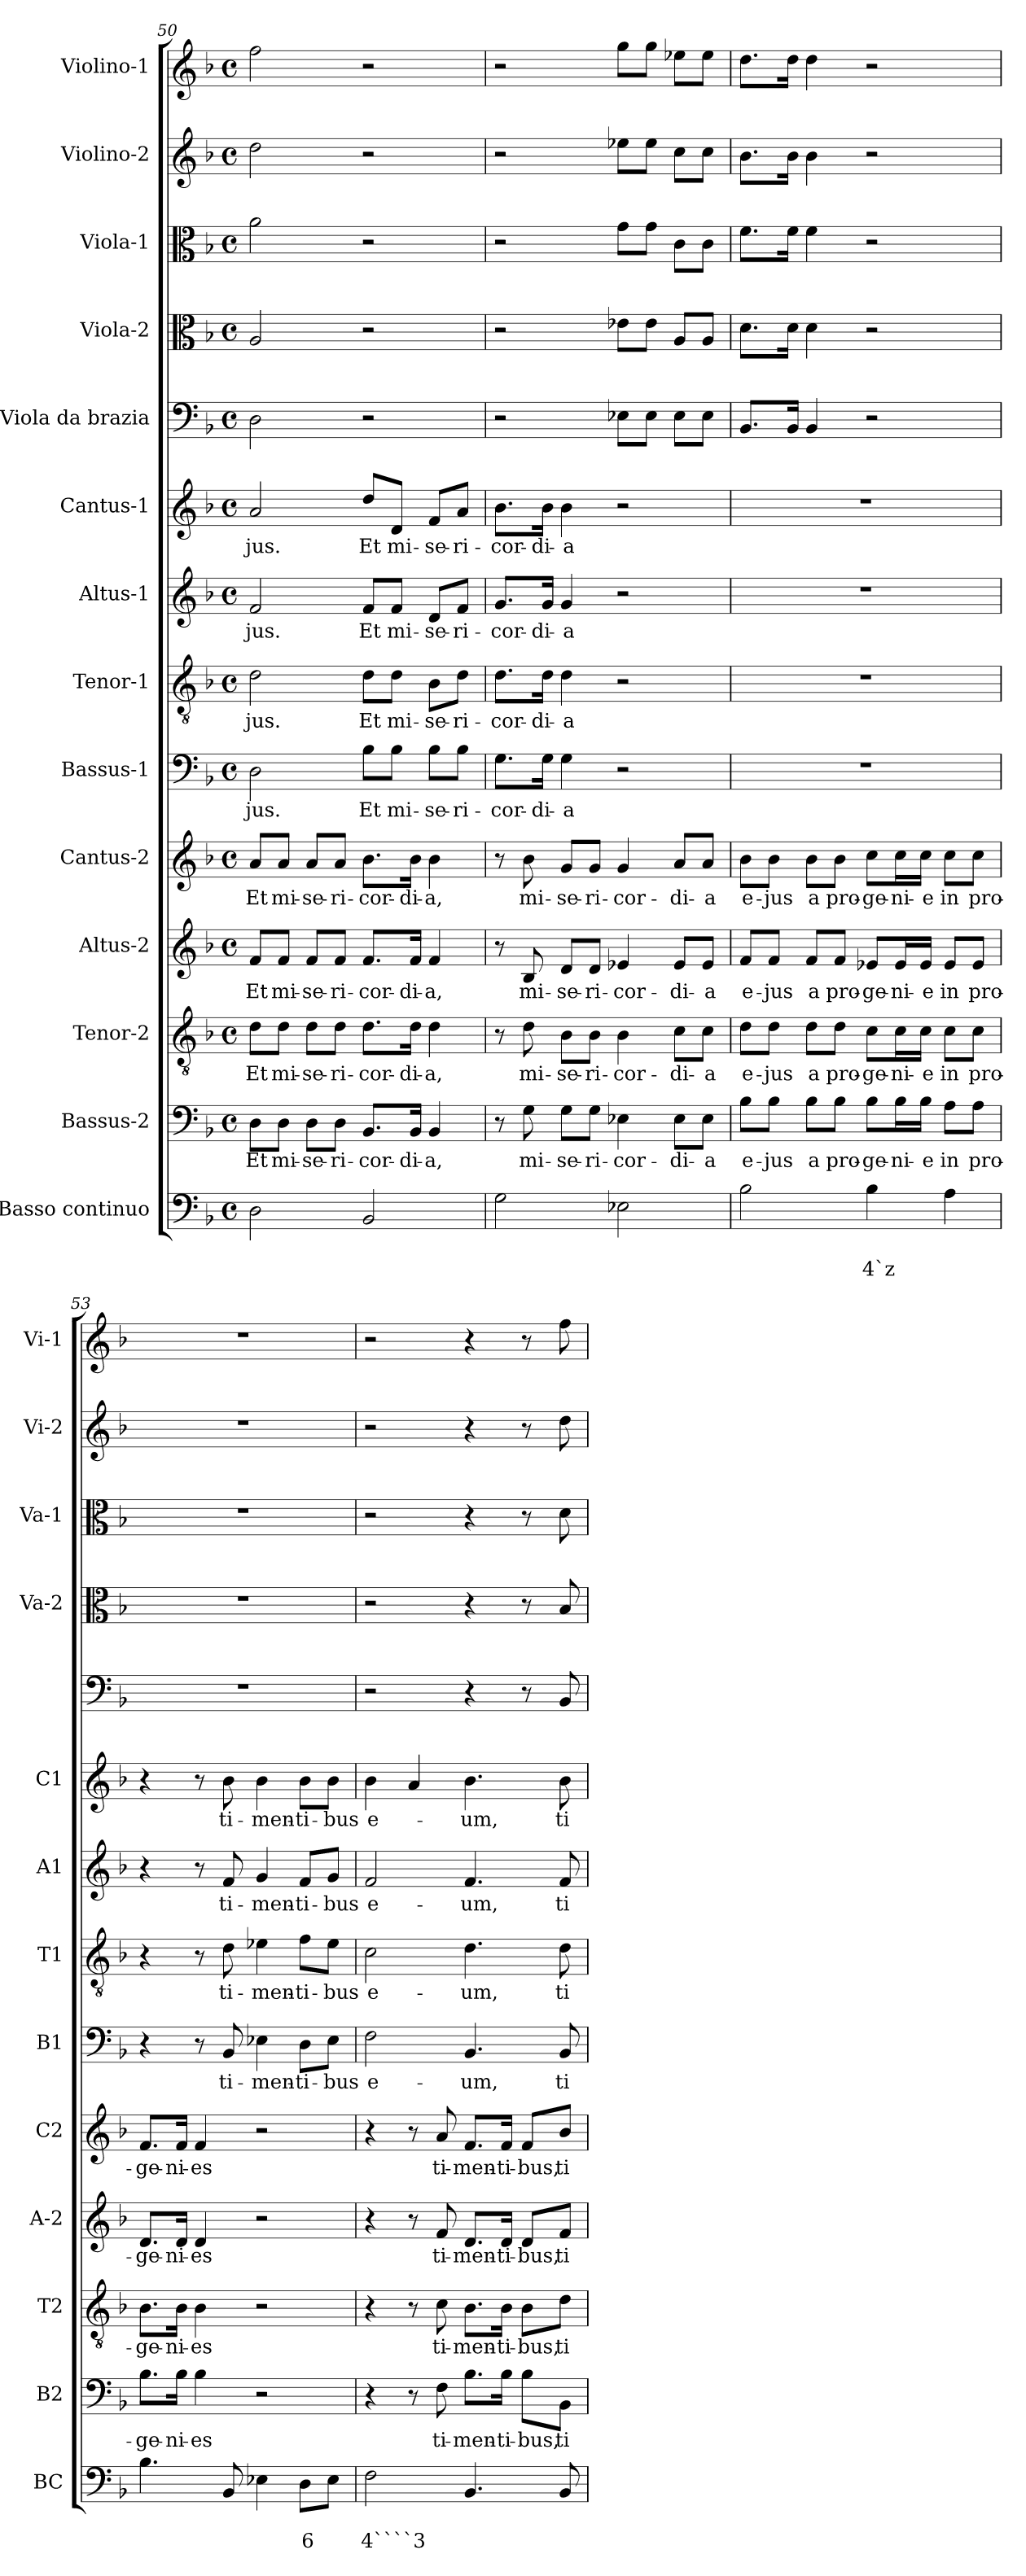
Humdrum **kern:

**kern	**text	**text	**kern	**text	**kern	**text	**kern	**text	**kern	**text	**kern	**text	**kern	**text	**kern	**text	**kern	**text	**kern	**kern	**kern	**kern	**kern
*part14	*part14	*part14	*part13	*part13	*part12	*part12	*part11	*part11	*part10	*part10	*part9	*part9	*part8	*part8	*part7	*part7	*part6	*part6	*part5	*part4	*part3	*part2	*part1
*staff14	*staff14	*staff14	*staff13	*staff13	*staff12	*staff12	*staff11	*staff11	*staff10	*staff10	*staff9	*staff9	*staff8	*staff8	*staff7	*staff7	*staff6	*staff6	*staff5	*staff4	*staff3	*staff2	*staff1
*I"Basso continuo	*	*	*I"Bassus-2	*	*I"Tenor-2	*	*I"Altus-2	*	*I"Cantus-2	*	*I"Bassus-1	*	*I"Tenor-1	*	*I"Altus-1	*	*I"Cantus-1	*	*I"Viola  da brazia	*I"Viola-2	*I"Viola-1	*I"Violino-2	*I"Violino-1
*I'BC	*	*	*I'B2	*	*I'T2	*	*I'A-2	*	*I'C2	*	*I'B1	*	*I'T1	*	*I'A1	*	*I'C1	*	*	*I'Va-2	*I'Va-1	*I'Vi-2	*I'Vi-1
*clefF4	*	*	*clefF4	*	*clefGv2	*	*clefG2	*	*clefG2	*	*clefF4	*	*clefGv2	*	*clefG2	*	*clefG2	*	*clefF4	*clefC3	*clefC3	*clefG2	*clefG2
*k[b-]	*	*	*k[b-]	*	*k[b-]	*	*k[b-]	*	*k[b-]	*	*k[b-]	*	*k[b-]	*	*k[b-]	*	*k[b-]	*	*k[b-]	*k[b-]	*k[b-]	*k[b-]	*k[b-]
*F:	*	*	*F:	*	*F:	*	*F:	*	*F:	*	*F:	*	*F:	*	*F:	*	*F:	*	*F:	*F:	*F:	*F:	*F:
*M4/4	*	*	*M4/4	*	*M4/4	*	*M4/4	*	*M4/4	*	*M4/4	*	*M4/4	*	*M4/4	*	*M4/4	*	*M4/4	*M4/4	*M4/4	*M4/4	*M4/4
*met(c)	*	*	*met(c)	*	*met(c)	*	*met(c)	*	*met(c)	*	*met(c)	*	*met(c)	*	*met(c)	*	*met(c)	*	*met(c)	*met(c)	*met(c)	*met(c)	*met(c)
=50	=50	=50	=50	=50	=50	=50	=50	=50	=50	=50	=50	=50	=50	=50	=50	=50	=50	=50	=50	=50	=50	=50	=50
!	!	!	!	!LO:LY:b	!	!LO:LY:b	!	!LO:LY:b	!	!LO:LY:b	!	!LO:LY:b	!	!LO:LY:b	!	!LO:LY:b	!	!LO:LY:b	!	!	!	!	!
2D\	.	.	8D\L	Et	8d\L	Et	8f/L	Et	8a/L	Et	2D\	-jus.	2d\	-jus.	2f/	-jus.	2a/	-jus.	2D\	2A/	2a\	2dd\	2ff\
!	!	!	!	!LO:LY:b	!	!LO:LY:b	!	!LO:LY:b	!	!LO:LY:b	!	!	!	!	!	!	!	!	!	!	!	!	!
.	.	.	8D\J	mi-	8d\J	mi-	8f/J	mi-	8a/J	mi-	.	.	.	.	.	.	.	.	.	.	.	.	.
!	!	!	!	!LO:LY:b	!	!LO:LY:b	!	!LO:LY:b	!	!LO:LY:b	!	!	!	!	!	!	!	!	!	!	!	!	!
.	.	.	8D\L	-se-	8d\L	-se-	8f/L	-se-	8a/L	-se-	.	.	.	.	.	.	.	.	.	.	.	.	.
!	!	!	!	!LO:LY:b	!	!LO:LY:b	!	!LO:LY:b	!	!LO:LY:b	!	!	!	!	!	!	!	!	!	!	!	!	!
.	.	.	8D\J	-ri-	8d\J	-ri-	8f/J	-ri-	8a/J	-ri-	.	.	.	.	.	.	.	.	.	.	.	.	.
!	!	!	!	!LO:LY:b	!	!LO:LY:b	!	!LO:LY:b	!	!LO:LY:b	!	!LO:LY:b	!	!LO:LY:b	!	!LO:LY:b	!	!LO:LY:b	!	!	!	!	!
2BB-/	.	.	8.BB-/L	-cor-	8.d\L	-cor-	8.f/L	-cor-	8.b-\L	-cor-	8B-\L	Et	8d\L	Et	8f/L	Et	8dd/L	Et	2r	2r	2r	2r	2r
!	!	!	!	!	!	!	!	!	!	!	!	!LO:LY:b	!	!LO:LY:b	!	!LO:LY:b	!	!LO:LY:b	!	!	!	!	!
.	.	.	.	.	.	.	.	.	.	.	8B-\J	mi-	8d\J	mi-	8f/J	mi-	8d/J	mi-	.	.	.	.	.
!	!	!	!	!LO:LY:b	!	!LO:LY:b	!	!LO:LY:b	!	!LO:LY:b	!	!	!	!	!	!	!	!	!	!	!	!	!
.	.	.	16BB-/Jk	-di-	16d\Jk	-di-	16f/Jk	-di-	16b-\Jk	-di-	.	.	.	.	.	.	.	.	.	.	.	.	.
!	!	!	!	!LO:LY:b	!	!LO:LY:b	!	!LO:LY:b	!	!LO:LY:b	!	!LO:LY:b	!	!LO:LY:b	!	!LO:LY:b	!	!LO:LY:b	!	!	!	!	!
.	.	.	4BB-/	-a,	4d\	-a,	4f/	-a,	4b-\	-a,	8B-\L	-se-	8B-\L	-se-	8d/L	-se-	8f/L	-se-	.	.	.	.	.
!	!	!	!	!	!	!	!	!	!	!	!	!LO:LY:b	!	!LO:LY:b	!	!LO:LY:b	!	!LO:LY:b	!	!	!	!	!
.	.	.	.	.	.	.	.	.	.	.	8B-\J	-ri-	8d\J	-ri-	8f/J	-ri-	8a/J	-ri-	.	.	.	.	.
!!LO:PB:g=z
=51	=51	=51	=51	=51	=51	=51	=51	=51	=51	=51	=51	=51	=51	=51	=51	=51	=51	=51	=51	=51	=51	=51	=51
!	!	!	!	!	!	!	!	!	!	!	!	!LO:LY:b	!	!LO:LY:b	!	!LO:LY:b	!	!LO:LY:b	!	!	!	!	!
2G\	.	.	8r	.	8r	.	8r	.	8r	.	8.G\L	-cor-	8.d\L	-cor-	8.g/L	-cor-	8.b-\L	-cor-	2r	2r	2r	2r	2r
!	!	!	!	!LO:LY:b	!	!LO:LY:b	!	!LO:LY:b	!	!LO:LY:b	!	!	!	!	!	!	!	!	!	!	!	!	!
.	.	.	8G\	mi-	8d\	mi-	8B-/	mi-	8b-\	mi-	.	.	.	.	.	.	.	.	.	.	.	.	.
!	!	!	!	!	!	!	!	!	!	!	!	!LO:LY:b	!	!LO:LY:b	!	!LO:LY:b	!	!LO:LY:b	!	!	!	!	!
.	.	.	.	.	.	.	.	.	.	.	16G\Jk	-di-	16d\Jk	-di-	16g/Jk	-di-	16b-\Jk	-di-	.	.	.	.	.
!	!	!	!	!LO:LY:b	!	!LO:LY:b	!	!LO:LY:b	!	!LO:LY:b	!	!LO:LY:b	!	!LO:LY:b	!	!LO:LY:b	!	!LO:LY:b	!	!	!	!	!
.	.	.	8G\L	-se-	8B-\L	-se-	8d/L	-se-	8g/L	-se-	4G\	-a	4d\	-a	4g/	-a	4b-\	-a	.	.	.	.	.
!	!	!	!	!LO:LY:b	!	!LO:LY:b	!	!LO:LY:b	!	!LO:LY:b	!	!	!	!	!	!	!	!	!	!	!	!	!
.	.	.	8G\J	-ri-	8B-\J	-ri-	8d/J	-ri-	8g/J	-ri-	.	.	.	.	.	.	.	.	.	.	.	.	.
!	!	!	!	!LO:LY:b	!	!LO:LY:b	!	!LO:LY:b	!	!LO:LY:b	!	!	!	!	!	!	!	!	!	!	!	!	!
2E-X\	.	.	4E-X\	-cor-	4B-\	-cor-	4e-X/	-cor-	4g/	-cor-	2r	.	2r	.	2r	.	2r	.	8E-X\L	8e-X\L	8g\L	8ee-X\L	8gg\L
.	.	.	.	.	.	.	.	.	.	.	.	.	.	.	.	.	.	.	8E-\J	8e-\J	8g\J	8ee-\J	8gg\J
!	!	!	!	!LO:LY:b	!	!LO:LY:b	!	!LO:LY:b	!	!LO:LY:b	!	!	!	!	!	!	!	!	!	!	!	!	!
.	.	.	8E-\L	-di-	8c\L	-di-	8e-/L	-di-	8a/L	-di-	.	.	.	.	.	.	.	.	8E-\L	8A/L	8c\L	8cc\L	8ee-X\L
!	!	!	!	!LO:LY:b	!	!LO:LY:b	!	!LO:LY:b	!	!LO:LY:b	!	!	!	!	!	!	!	!	!	!	!	!	!
.	.	.	8E-\J	-a	8c\J	-a	8e-/J	-a	8a/J	-a	.	.	.	.	.	.	.	.	8E-\J	8A/J	8c\J	8cc\J	8ee-\J
=52	=52	=52	=52	=52	=52	=52	=52	=52	=52	=52	=52	=52	=52	=52	=52	=52	=52	=52	=52	=52	=52	=52	=52
!	!	!	!	!LO:LY:b	!	!LO:LY:b	!	!LO:LY:b	!	!LO:LY:b	!	!	!	!	!	!	!	!	!	!	!	!	!
2B-\	.	.	8B-\L	e-	8d\L	e-	8f/L	e-	8b-\L	e-	1r	.	1r	.	1r	.	1r	.	8.BB-/L	8.d\L	8.f\L	8.b-\L	8.dd\L
!	!	!	!	!LO:LY:b	!	!LO:LY:b	!	!LO:LY:b	!	!LO:LY:b	!	!	!	!	!	!	!	!	!	!	!	!	!
.	.	.	8B-\J	-jus	8d\J	-jus	8f/J	-jus	8b-\J	-jus	.	.	.	.	.	.	.	.	.	.	.	.	.
.	.	.	.	.	.	.	.	.	.	.	.	.	.	.	.	.	.	.	16BB-/Jk	16d\Jk	16f\Jk	16b-\Jk	16dd\Jk
!	!	!	!	!LO:LY:b	!	!LO:LY:b	!	!LO:LY:b	!	!LO:LY:b	!	!	!	!	!	!	!	!	!	!	!	!	!
.	.	.	8B-\L	a	8d\L	a	8f/L	a	8b-\L	a	.	.	.	.	.	.	.	.	4BB-/	4d\	4f\	4b-\	4dd\
!	!	!	!	!LO:LY:b	!	!LO:LY:b	!	!LO:LY:b	!	!LO:LY:b	!	!	!	!	!	!	!	!	!	!	!	!	!
.	.	.	8B-\J	pro-	8d\J	pro-	8f/J	pro-	8b-\J	pro-	.	.	.	.	.	.	.	.	.	.	.	.	.
!	!	!LO:LY:b	!	!LO:LY:b	!	!LO:LY:b	!	!LO:LY:b	!	!LO:LY:b	!	!	!	!	!	!	!	!	!	!	!	!	!
4B-\	.	4`z	8B-\L	-ge-	8c\L	-ge-	8e-X/L	-ge-	8cc\L	-ge-	.	.	.	.	.	.	.	.	2r	2r	2r	2r	2r
!	!	!	!	!LO:LY:b	!	!LO:LY:b	!	!LO:LY:b	!	!LO:LY:b	!	!	!	!	!	!	!	!	!	!	!	!	!
.	.	.	16B-\L	-ni-	16c\L	-ni-	16e-/L	-ni-	16cc\L	-ni-	.	.	.	.	.	.	.	.	.	.	.	.	.
!	!	!	!	!LO:LY:b	!	!LO:LY:b	!	!LO:LY:b	!	!LO:LY:b	!	!	!	!	!	!	!	!	!	!	!	!	!
.	.	.	16B-\JJ	-e	16c\JJ	-e	16e-/JJ	-e	16cc\JJ	-e	.	.	.	.	.	.	.	.	.	.	.	.	.
!	!	!	!	!LO:LY:b	!	!LO:LY:b	!	!LO:LY:b	!	!LO:LY:b	!	!	!	!	!	!	!	!	!	!	!	!	!
4A\	.	.	8A\L	in	8c\L	in	8e-/L	in	8cc\L	in	.	.	.	.	.	.	.	.	.	.	.	.	.
!	!	!	!	!LO:LY:b	!	!LO:LY:b	!	!LO:LY:b	!	!LO:LY:b	!	!	!	!	!	!	!	!	!	!	!	!	!
.	.	.	8A\J	pro-	8c\J	pro-	8e-/J	pro-	8cc\J	pro-	.	.	.	.	.	.	.	.	.	.	.	.	.
=53	=53	=53	=53	=53	=53	=53	=53	=53	=53	=53	=53	=53	=53	=53	=53	=53	=53	=53	=53	=53	=53	=53	=53
!	!	!	!	!LO:LY:b	!	!LO:LY:b	!	!LO:LY:b	!	!LO:LY:b	!	!	!	!	!	!	!	!	!	!	!	!	!
4.B-\	.	.	8.B-\L	-ge-	8.B-\L	-ge-	8.d/L	-ge-	8.f/L	-ge-	4r	.	4r	.	4r	.	4r	.	1r	1r	1r	1r	1r
!	!	!	!	!LO:LY:b	!	!LO:LY:b	!	!LO:LY:b	!	!LO:LY:b	!	!	!	!	!	!	!	!	!	!	!	!	!
.	.	.	16B-\Jk	-ni-	16B-\Jk	-ni-	16d/Jk	-ni-	16f/Jk	-ni-	.	.	.	.	.	.	.	.	.	.	.	.	.
!	!	!	!	!LO:LY:b	!	!LO:LY:b	!	!LO:LY:b	!	!LO:LY:b	!	!	!	!	!	!	!	!	!	!	!	!	!
.	.	.	4B-\	-es	4B-\	-es	4d/	-es	4f/	-es	8r	.	8r	.	8r	.	8r	.	.	.	.	.	.
!	!	!	!	!	!	!	!	!	!	!	!	!LO:LY:b	!	!LO:LY:b	!	!LO:LY:b	!	!LO:LY:b	!	!	!	!	!
8BB-/	.	.	.	.	.	.	.	.	.	.	8BB-/	ti-	8d\	ti-	8f/	ti-	8b-\	ti-	.	.	.	.	.
!	!	!	!	!	!	!	!	!	!	!	!	!LO:LY:b	!	!LO:LY:b	!	!LO:LY:b	!	!LO:LY:b	!	!	!	!	!
4E-X\	.	.	2r	.	2r	.	2r	.	2r	.	4E-X\	-men-	4e-X\	-men-	4g/	-men-	4b-\	-men-	.	.	.	.	.
!	!	!LO:LY:b	!	!	!	!	!	!	!	!	!	!LO:LY:b	!	!LO:LY:b	!	!LO:LY:b	!	!LO:LY:b	!	!	!	!	!
8D\L	.	6	.	.	.	.	.	.	.	.	8D\L	-ti-	8f\L	-ti-	8f/L	-ti-	8b-\L	-ti-	.	.	.	.	.
!	!	!	!	!	!	!	!	!	!	!	!	!LO:LY:b	!	!LO:LY:b	!	!LO:LY:b	!	!LO:LY:b	!	!	!	!	!
8E-\J	.	.	.	.	.	.	.	.	.	.	8E-\J	-bus	8e-\J	-bus	8g/J	-bus	8b-\J	-bus	.	.	.	.	.
=54	=54	=54	=54	=54	=54	=54	=54	=54	=54	=54	=54	=54	=54	=54	=54	=54	=54	=54	=54	=54	=54	=54	=54
!	!	!LO:LY:b	!	!	!	!	!	!	!	!	!	!LO:LY:b	!	!LO:LY:b	!	!LO:LY:b	!	!LO:LY:b	!	!	!	!	!
2F\	.	4````3	4r	.	4r	.	4r	.	4r	.	2F\	e-	2c\	e-	2f/	e-	4b-\	e-	2r	2r	2r	2r	2r
.	.	.	8r	.	8r	.	8r	.	8r	.	.	.	.	.	.	.	4a/	.	.	.	.	.	.
!	!	!	!	!LO:LY:b	!	!LO:LY:b	!	!LO:LY:b	!	!LO:LY:b	!	!	!	!	!	!	!	!	!	!	!	!	!
.	.	.	8F\	ti-	8c\	ti-	8f/	ti-	8a/	ti-	.	.	.	.	.	.	.	.	.	.	.	.	.
!	!	!	!	!LO:LY:b	!	!LO:LY:b	!	!LO:LY:b	!	!LO:LY:b	!	!LO:LY:b	!	!LO:LY:b	!	!LO:LY:b	!	!LO:LY:b	!	!	!	!	!
4.BB-/	.	.	8.B-\L	-men-	8.B-\L	-men-	8.d/L	-men-	8.f/L	-men-	4.BB-/	-um,	4.d\	-um,	4.f/	-um,	4.b-\	-um,	4r	4r	4r	4r	4r
!	!	!	!	!LO:LY:b	!	!LO:LY:b	!	!LO:LY:b	!	!LO:LY:b	!	!	!	!	!	!	!	!	!	!	!	!	!
.	.	.	16B-\Jk	-ti-	16B-\Jk	-ti-	16d/Jk	-ti-	16f/Jk	-ti-	.	.	.	.	.	.	.	.	.	.	.	.	.
!	!	!	!	!LO:LY:b	!	!LO:LY:b	!	!LO:LY:b	!	!LO:LY:b	!	!	!	!	!	!	!	!	!	!	!	!	!
.	.	.	8B-\L	-bus,	8B-\L	-bus,	8d/L	-bus,	8f/L	-bus,	.	.	.	.	.	.	.	.	8r	8r	8r	8r	8r
!	!	!	!	!LO:LY:b	!	!LO:LY:b	!	!LO:LY:b	!	!LO:LY:b	!	!LO:LY:b	!	!LO:LY:b	!	!LO:LY:b	!	!LO:LY:b	!	!	!	!	!
8BB-/	.	.	8BB-\J	ti-	8d\J	ti-	8f/J	ti-	8b-/J	ti-	8BB-/	ti-	8d\	ti-	8f/	ti-	8b-\	ti-	8BB-/	8B-/	8d\	8dd\	8ff\
=	=	=	=	=	=	=	=	=	=	=	=	=	=	=	=	=	=	=	=	=	=	=	=
*-	*-	*-	*-	*-	*-	*-	*-	*-	*-	*-	*-	*-	*-	*-	*-	*-	*-	*-	*-	*-	*-	*-	*-
